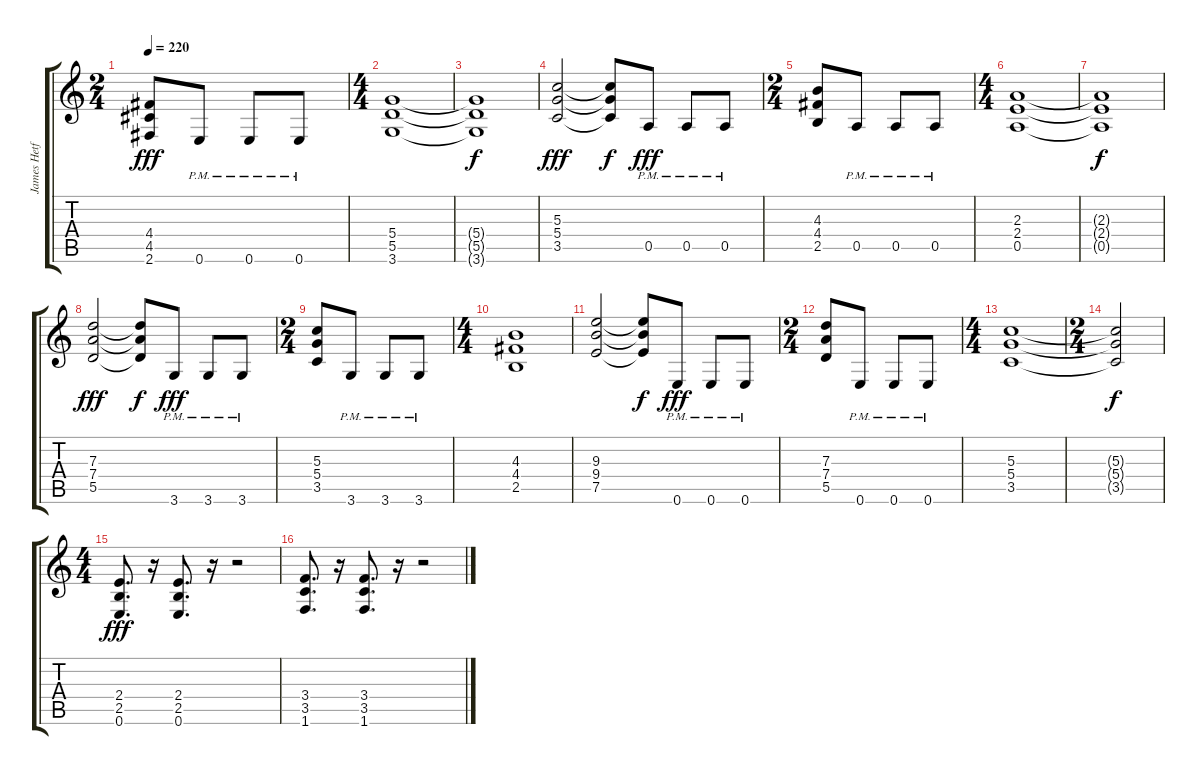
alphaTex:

\track ("James Hetfield" "James Hetf") {instrument distortionguitar}
\staff {score tabs}
\tuning (E4 B3 G3 D3 A2 E2) {hide}
\ts (2 4)
\tempo 220
\clef g2
\ks c
(4.4 4.5 2.6).8{dy fff} 0.6{pm}.8 0.6{pm}.8 0.6{pm}.8 |
\ts (4 4)
(5.4 5.5 3.6).1 |
(5.4{t} 5.5{t} 3.6{t}).1{dy f} |
(5.3 5.4 3.5).2{dy fff} (5.3{t} 5.4{t} 3.5{t}).8{dy f} 0.5{pm}.8{dy fff} 0.5{pm}.8 0.5{pm}.8 |
\ts (2 4)
(4.3 4.4 2.5).8 0.5{pm}.8 0.5{pm}.8 0.5{pm}.8 |
\ts (4 4)
(2.3 2.4 0.5).1 |
(2.3{t} 2.4{t} 0.5{t}).1{dy f} |
(7.3 7.4 5.5).2{dy fff} (7.3{t} 7.4{t} 5.5{t}).8{dy f} 3.6{pm}.8{dy fff} 3.6{pm}.8 3.6{pm}.8 |
\ts (2 4)
(5.3 5.4 3.5).8 3.6{pm}.8 3.6{pm}.8 3.6{pm}.8 |
\ts (4 4)
(4.3 4.4 2.5).1 |
(9.3 9.4 7.5).2 (9.3{t} 9.4{t} 7.5{t}).8{dy f} 0.6{pm}.8{dy fff} 0.6{pm}.8 0.6{pm}.8 |
\ts (2 4)
(7.3 7.4 5.5).8 0.6{pm}.8 0.6{pm}.8 0.6{pm}.8 |
\ts (4 4)
(5.3 5.4 3.5).1 |
\ts (2 4)
(5.3{t} 5.4{t} 3.5{t}).2{dy f} |
\ts (4 4)
(2.4 2.5 0.6).8{d dy fff} r.16 (2.4 2.5 0.6).8{d} r.16 r.2 |
(3.4 3.5 1.6).8{d} r.16 (3.4 3.5 1.6).8{d} r.16 r.2
